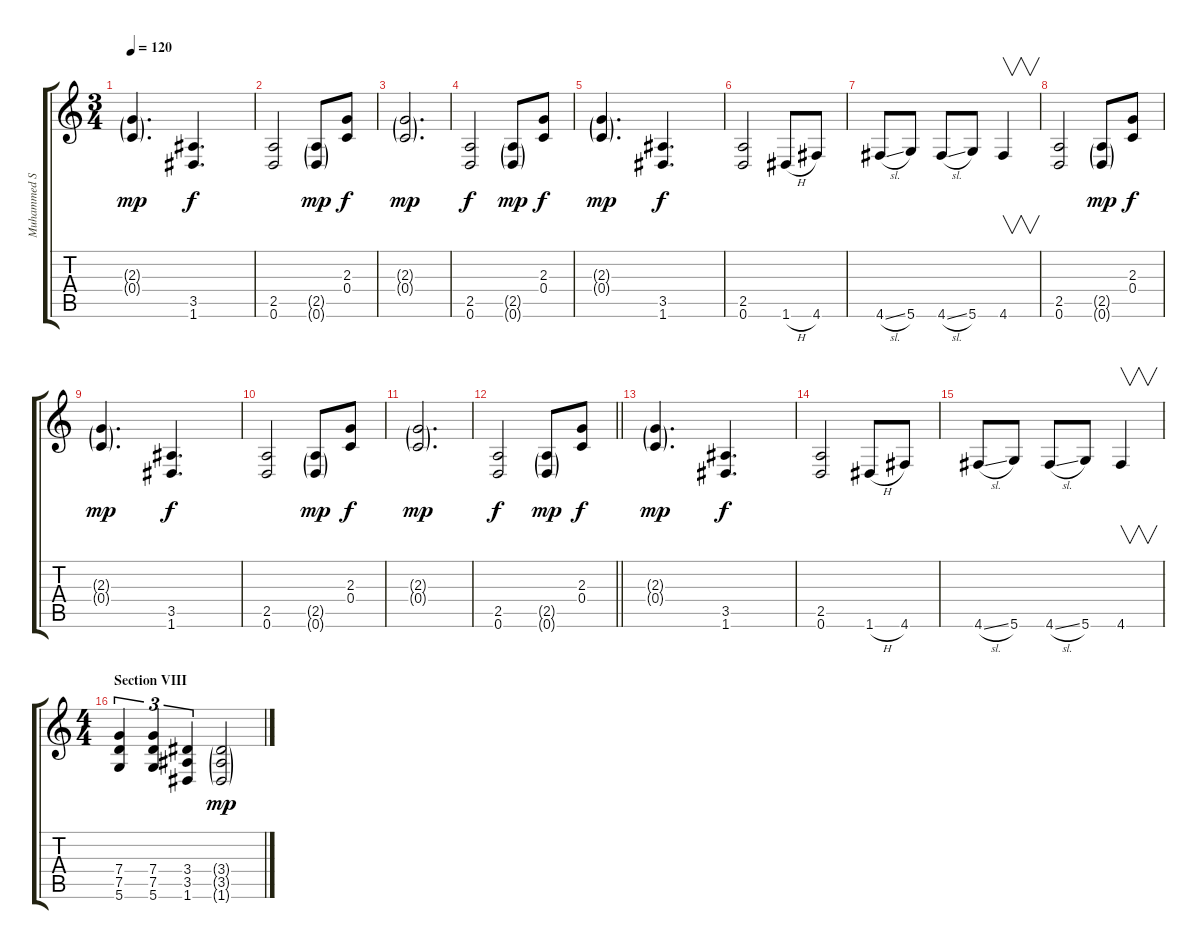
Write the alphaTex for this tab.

\track ("Muhammed Suicmez" "Muhammed S") {instrument distortionguitar}
\staff {score tabs}
\tuning (D4 A3 F3 C3 G2 D2) {hide}
\ts (3 4)
\tempo 120
\clef g2
\ks c
(2.3{g} 0.4{g}).4{d dy mp} (3.5 1.6).4{d dy f} |
(2.5 0.6).2 (2.5{g} 0.6{g}).8{dy mp} (2.3 0.4).8{dy f} |
(2.3{g} 0.4{g}).2{d dy mp} |
(2.5 0.6).2{dy f} (2.5{g} 0.6{g}).8{dy mp} (2.3 0.4).8{dy f} |
(2.3{g} 0.4{g}).4{d dy mp} (3.5 1.6).4{d dy f} |
(2.5 0.6).2 1.6{h}.8 4.6.8 |
4.6{sl}.8 5.6.8 4.6{sl}.8 5.6.8 4.6.4{v} |
(2.5 0.6).2 (2.5{g} 0.6{g}).8{dy mp} (2.3 0.4).8{dy f} |
(2.3{g} 0.4{g}).4{d dy mp} (3.5 1.6).4{d dy f} |
(2.5 0.6).2 (2.5{g} 0.6{g}).8{dy mp} (2.3 0.4).8{dy f} |
(2.3{g} 0.4{g}).2{d dy mp} |
\barLineRight lightlight
(2.5 0.6).2{dy f} (2.5{g} 0.6{g}).8{dy mp} (2.3 0.4).8{dy f} |
(2.3{g} 0.4{g}).4{d dy mp} (3.5 1.6).4{d dy f} |
(2.5 0.6).2 1.6{h}.8 4.6.8 |
4.6{sl}.8 5.6.8 4.6{sl}.8 5.6.8 4.6.4{v} |
\ts (4 4)
\section ("" "Section VIII")
(7.4 7.5 5.6).4{tu (3 2)} (7.4 7.5 5.6).4{tu (3 2)} (3.4 3.5 1.6).4{tu (3 2)} (3.4{g} 3.5{g} 1.6{g}).2{dy mp}
